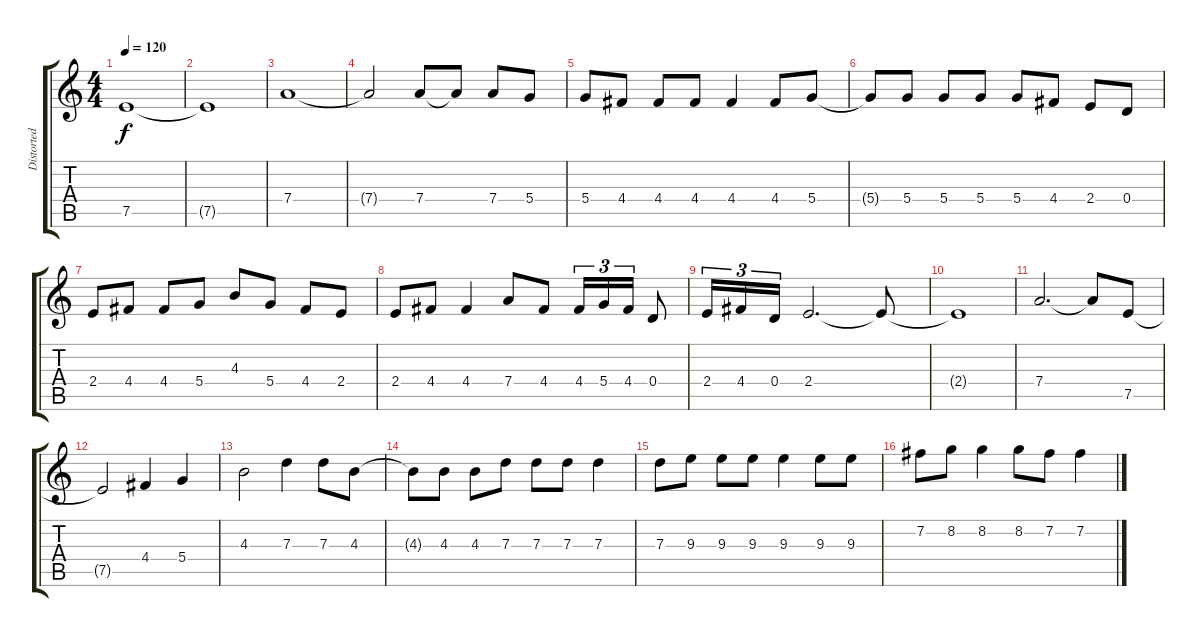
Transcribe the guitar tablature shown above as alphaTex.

\track ("Distorted Lead" "Distorted ") {instrument distortionguitar}
\staff {score tabs}
\tuning (E4 B3 G3 D3 A2 E2) {hide}
\ts (4 4)
\tempo 120
\clef g2
\ks c
7.5.1{dy f} |
7.5{t}.1 |
7.4.1 |
7.4{t}.2 7.4.8 7.4{t}.8 7.4.8 5.4.8 |
5.4.8 4.4.8 4.4.8 4.4.8 4.4.4 4.4.8 5.4.8 |
5.4{t}.8 5.4.8 5.4.8 5.4.8 5.4.8 4.4.8 2.4.8 0.4.8 |
2.4.8 4.4.8 4.4.8 5.4.8 4.3.8 5.4.8 4.4.8 2.4.8 |
2.4.8 4.4.8 4.4.4 7.4.8 4.4.8 4.4.16{tu (3 2)} 5.4.16{tu (3 2)} 4.4.16{tu (3 2)} 0.4.8 |
2.4.16{tu (3 2)} 4.4.16{tu (3 2)} 0.4.16{tu (3 2)} 2.4.2{d} 2.4{t}.8 |
2.4{t}.1 |
7.4.2{d} 7.4{t}.8 7.5.8 |
7.5{t}.2 4.4.4 5.4.4 |
4.3.2 7.3.4 7.3.8 4.3.8 |
4.3{t}.8 4.3.8 4.3.8 7.3.8 7.3.8 7.3.8 7.3.4 |
7.3.8 9.3.8 9.3.8 9.3.8 9.3.4 9.3.8 9.3.8 |
7.2.8 8.2.8 8.2.4 8.2.8 7.2.8 7.2.4
